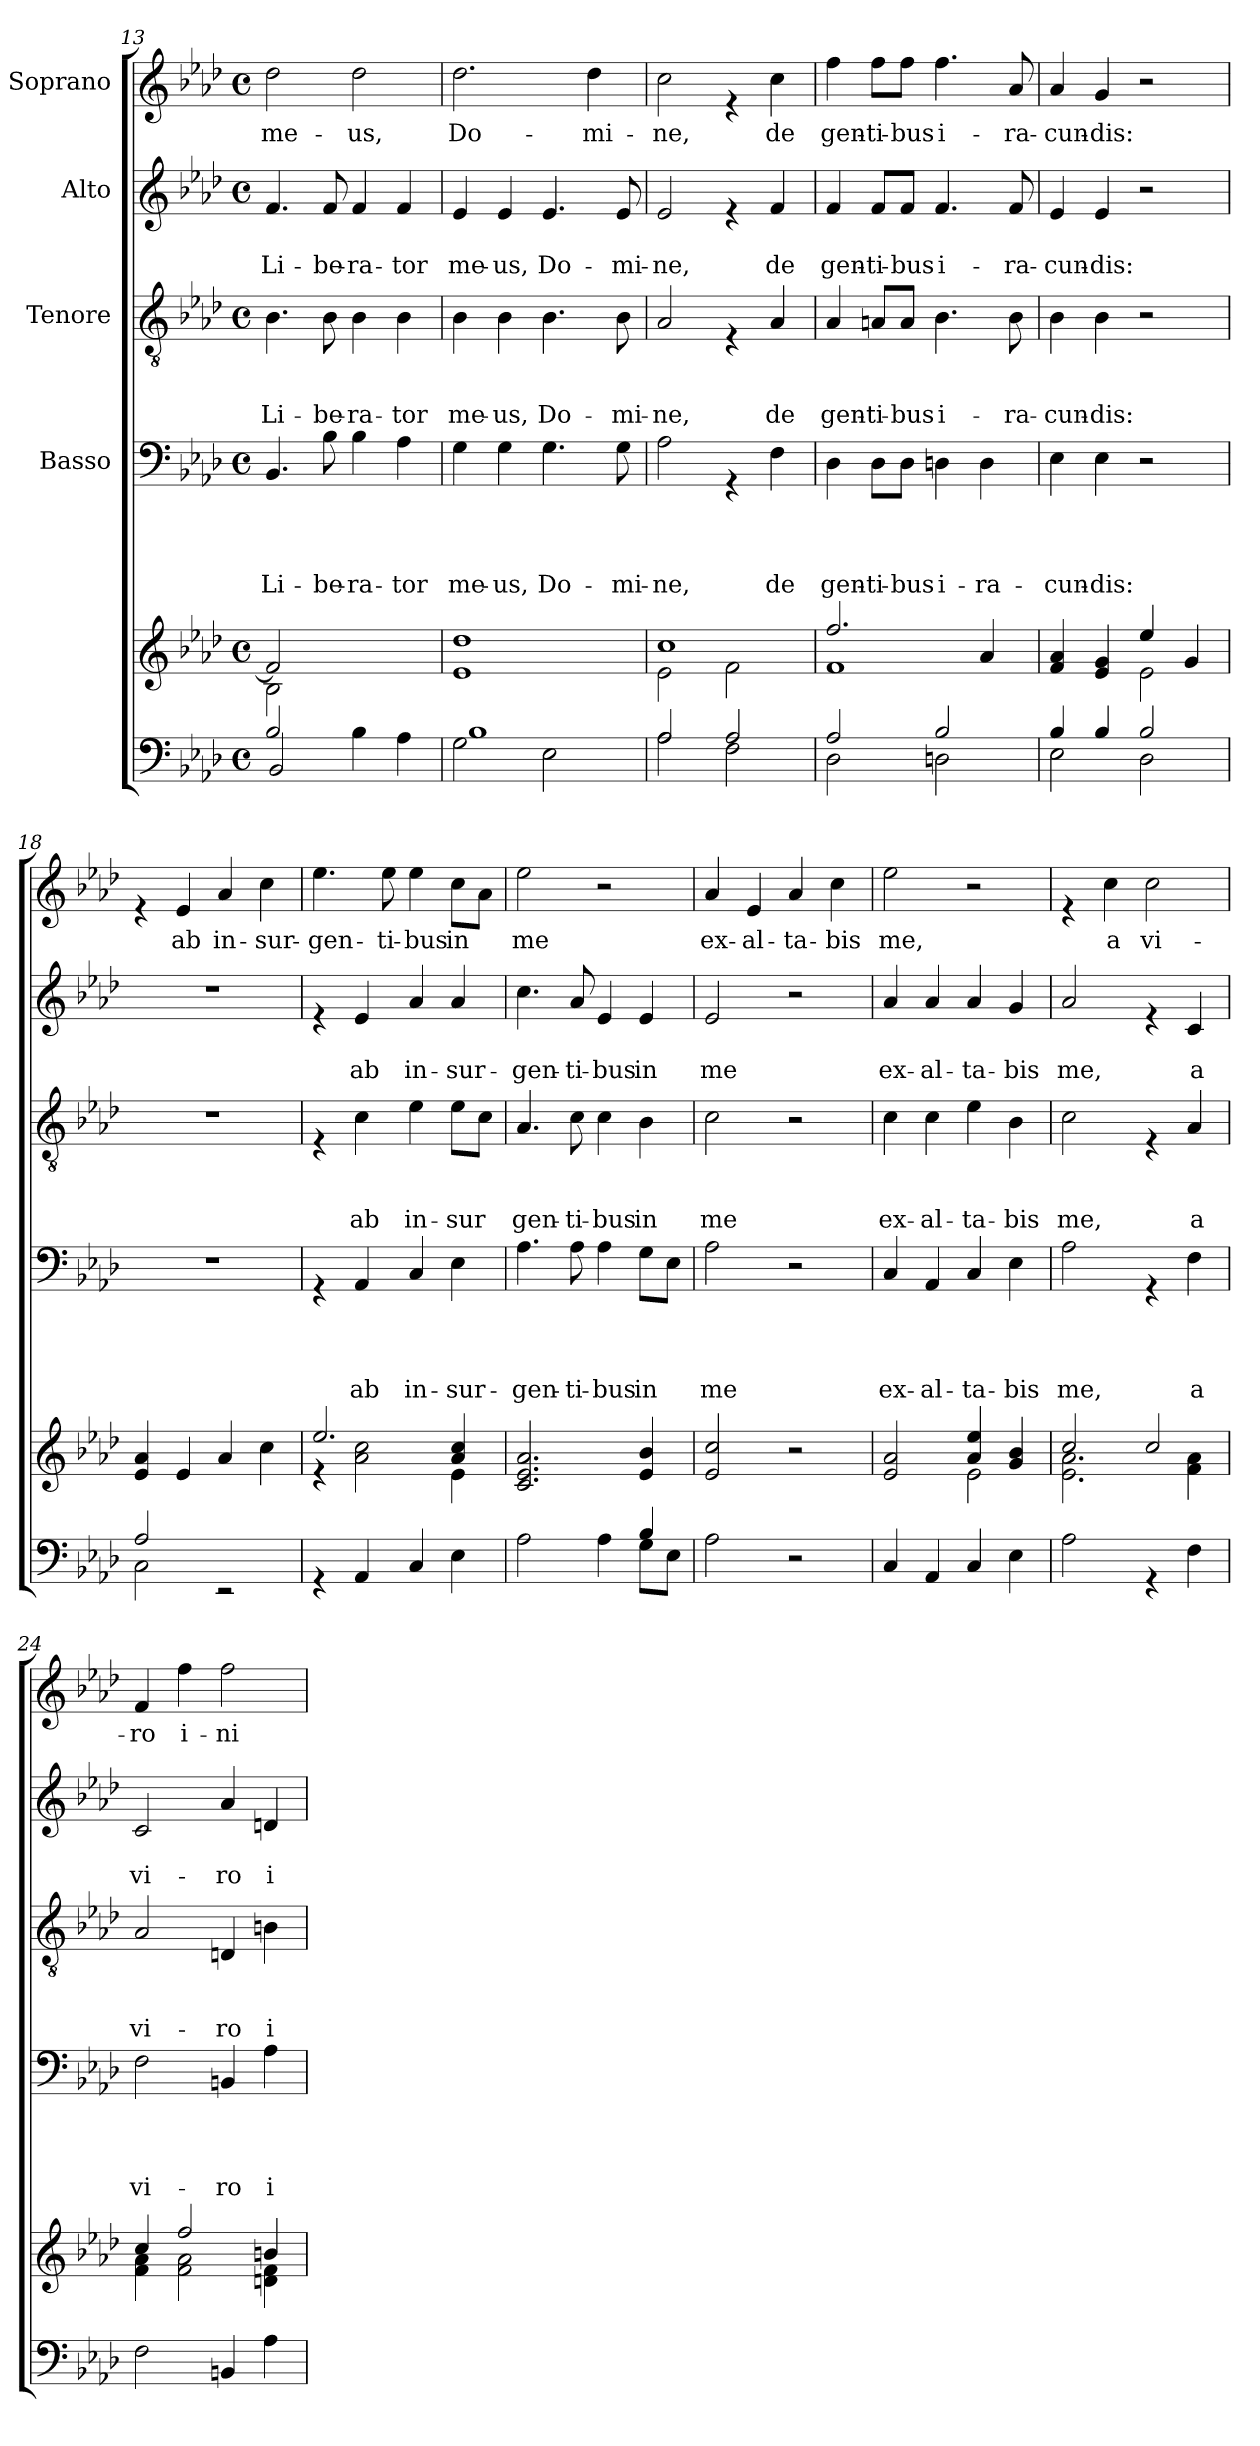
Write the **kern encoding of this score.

**kern	**kern	**kern	**text	**text	**text	**text	**kern	**text	**text	**text	**kern	**text	**text	**kern	**text
*part6	*part5	*part4	*part4	*part4	*part4	*part4	*part3	*part3	*part3	*part3	*part2	*part2	*part2	*part1	*part1
*staff6	*staff5	*staff4	*staff4	*staff4	*staff4	*staff4	*staff3	*staff3	*staff3	*staff3	*staff2	*staff2	*staff2	*staff1	*staff1
*	*	*I"Basso	*	*	*	*	*I"Tenore	*	*	*	*I"Alto	*	*	*I"Soprano	*
*clefF4	*clefG2	*clefF4	*	*	*	*	*clefGv2	*	*	*	*clefG2	*	*	*clefG2	*
*k[b-e-a-d-]	*k[b-e-a-d-]	*k[b-e-a-d-]	*	*	*	*	*k[b-e-a-d-]	*	*	*	*k[b-e-a-d-]	*	*	*k[b-e-a-d-]	*
*A-:	*A-:	*A-:	*	*	*	*	*A-:	*	*	*	*A-:	*	*	*A-:	*
*M4/4	*M4/4	*M4/4	*	*	*	*	*M4/4	*	*	*	*M4/4	*	*	*M4/4	*
*met(c)	*met(c)	*met(c)	*	*	*	*	*met(c)	*	*	*	*met(c)	*	*	*met(c)	*
=13	=13	=13	=13	=13	=13	=13	=13	=13	=13	=13	=13	=13	=13	=13	=13
*^	*^	*	*	*	*	*	*	*	*	*	*	*	*	*	*
!	!	!	!	!	!	!	!	!LO:LY:b	!	!	!	!LO:LY:b	!	!	!LO:LY:b	!	!LO:LY:b
2B-/	2BB-/	2f/]	2B-\	4.BB-/	.	.	.	Li-	4.B-\	.	.	Li-	4.f/	.	Li-	2dd-\	me-
!	!	!	!	!	!	!	!	!LO:LY:b	!	!	!	!LO:LY:b	!	!	!LO:LY:b	!	!
.	.	.	.	8B-\	.	.	.	-be-	8B-\	.	.	-be-	8f/	.	-be-	.	.
!	!	!	!	!	!	!	!	!LO:LY:b	!	!	!	!LO:LY:b	!	!	!LO:LY:b	!	!LO:LY:b
2ryy	4B-\	2ryy	2ryy	4B-\	.	.	.	-ra-	4B-\	.	.	-ra-	4f/	.	-ra-	2dd-\	-us,
!	!	!	!	!	!	!	!	!LO:LY:b	!	!	!	!LO:LY:b	!	!	!LO:LY:b	!	!
.	4A-\	.	.	4A-\	.	.	.	-tor	4B-\	.	.	-tor	4f/	.	-tor	.	.
*	*	*v	*v	*	*	*	*	*	*	*	*	*	*	*	*	*	*
=14	=14	=14	=14	=14	=14	=14	=14	=14	=14	=14	=14	=14	=14	=14	=14	=14
!	!	!	!	!	!	!	!LO:LY:b	!	!	!	!LO:LY:b	!	!	!LO:LY:b	!	!LO:LY:b
2G\	1B-	1e- 1dd-	4G\	.	.	.	me-	4B-\	.	.	me-	4e-/	.	me-	2.dd-\	Do-
!	!	!	!	!	!	!	!LO:LY:b	!	!	!	!LO:LY:b	!	!	!LO:LY:b	!	!
.	.	.	4G\	.	.	.	-us,	4B-\	.	.	-us,	4e-/	.	-us,	.	.
!	!	!	!	!	!	!	!LO:LY:b	!	!	!	!LO:LY:b	!	!	!LO:LY:b	!	!
2E-\	.	.	4.G\	.	.	.	Do-	4.B-\	.	.	Do-	4.e-/	.	Do-	.	.
!	!	!	!	!	!	!	!	!	!	!	!	!	!	!	!	!LO:LY:b
.	.	.	.	.	.	.	.	.	.	.	.	.	.	.	4dd-\	-mi-
!	!	!	!	!	!	!	!LO:LY:b	!	!	!	!LO:LY:b	!	!	!LO:LY:b	!	!
.	.	.	8G\	.	.	.	-mi-	8B-\	.	.	-mi-	8e-/	.	-mi-	.	.
!!LO:LB:g=z
=15	=15	=15	=15	=15	=15	=15	=15	=15	=15	=15	=15	=15	=15	=15	=15	=15
*	*	*^	*	*	*	*	*	*	*	*	*	*	*	*	*	*
!	!	!	!	!	!	!	!	!LO:LY:b	!	!	!	!LO:LY:b	!	!	!LO:LY:b	!	!LO:LY:b
2A-\	2A-/	1cc	2e-\	2A-\	.	.	.	-ne,	2A-/	.	.	-ne,	2e-/	.	-ne,	2cc\	-ne,
2F\	2A-/	.	2f\	4rGG	.	.	.	.	4rE	.	.	.	4re	.	.	4re	.
!	!	!	!	!	!	!	!	!LO:LY:b	!	!	!	!LO:LY:b	!	!	!LO:LY:b	!	!LO:LY:b
.	.	.	.	4F\	.	.	.	de	4A-/	.	.	de	4f/	.	de	4cc\	de
=16	=16	=16	=16	=16	=16	=16	=16	=16	=16	=16	=16	=16	=16	=16	=16	=16	=16
!	!	!	!	!	!	!	!	!LO:LY:b	!	!	!	!LO:LY:b	!	!	!LO:LY:b	!	!LO:LY:b
2D-\	2A-/	2.ff/	1f	4D-\	.	.	.	gen-	4A-/	.	.	gen-	4f/	.	gen-	4ff\	gen-
!	!	!	!	!	!	!	!	!LO:LY:b	!	!	!	!LO:LY:b	!	!	!LO:LY:b	!	!LO:LY:b
.	.	.	.	8D-\L	.	.	.	-ti-	8An/L	.	.	-ti-	8f/L	.	-ti-	8ff\L	-ti-
!	!	!	!	!	!	!	!	!LO:LY:b	!	!	!	!LO:LY:b	!	!	!LO:LY:b	!	!LO:LY:b
.	.	.	.	8D-\J	.	.	.	-bus	8A/J	.	.	-bus	8f/J	.	-bus	8ff\J	-bus
!	!	!	!	!	!	!	!	!LO:LY:b	!	!	!	!LO:LY:b	!	!	!LO:LY:b	!	!LO:LY:b
2Dn\	2B-/	.	.	4Dn\	.	.	.	i-	4.B-\	.	.	i-	4.f/	.	i-	4.ff\	i-
!	!	!	!	!	!	!	!	!LO:LY:b	!	!	!	!	!	!	!	!	!
.	.	4a-/	.	4D\	.	.	.	-ra-	.	.	.	.	.	.	.	.	.
!	!	!	!	!	!	!	!	!	!	!	!	!LO:LY:b	!	!	!LO:LY:b	!	!LO:LY:b
.	.	.	.	.	.	.	.	.	8B-\	.	.	-ra-	8f/	.	-ra-	8a-/	-ra-
!!LO:LB:g=z
=17	=17	=17	=17	=17	=17	=17	=17	=17	=17	=17	=17	=17	=17	=17	=17	=17	=17
!	!	!	!	!	!	!	!	!LO:LY:b	!	!	!	!LO:LY:b	!	!	!LO:LY:b	!	!LO:LY:b
2E-\	4B-/	4f/ 4a-/	2ryy	4E-\	.	.	.	-cun-	4B-\	.	.	-cun-	4e-/	.	-cun-	4a-/	-cun-
!	!	!	!	!	!	!	!	!LO:LY:b	!	!	!	!LO:LY:b	!	!	!LO:LY:b	!	!LO:LY:b
.	4B-/	4e-/ 4g/	.	4E-\	.	.	.	-dis:	4B-\	.	.	-dis:	4e-/	.	-dis:	4g/	-dis:
2D-\	2B-/	4ee-/	2e-\	2r	.	.	.	.	2r	.	.	.	2r	.	.	2r	.
.	.	4g/	.	.	.	.	.	.	.	.	.	.	.	.	.	.	.
*	*	*v	*v	*	*	*	*	*	*	*	*	*	*	*	*	*	*
=18	=18	=18	=18	=18	=18	=18	=18	=18	=18	=18	=18	=18	=18	=18	=18	=18
2C\	2A-/	4e-/ 4a-/	1r	.	.	.	.	1r	.	.	.	1r	.	.	4re	.
!	!	!	!	!	!	!	!	!	!	!	!	!	!	!	!	!LO:LY:b
.	.	4e-/	.	.	.	.	.	.	.	.	.	.	.	.	4e-/	ab
!	!	!	!	!	!	!	!	!	!	!	!	!	!	!	!	!LO:LY:b
2rEE	2ryy	4a-/	.	.	.	.	.	.	.	.	.	.	.	.	4a-/	in-
!	!	!	!	!	!	!	!	!	!	!	!	!	!	!	!	!LO:LY:b
.	.	4cc\	.	.	.	.	.	.	.	.	.	.	.	.	4cc\	-sur-
*v	*v	*	*	*	*	*	*	*	*	*	*	*	*	*	*	*
=19	=19	=19	=19	=19	=19	=19	=19	=19	=19	=19	=19	=19	=19	=19	=19
*	*^	*	*	*	*	*	*	*	*	*	*	*	*	*	*
!	!	!	!	!	!	!	!	!	!	!	!	!	!	!	!	!LO:LY:b
4rGG	2.ee-/	4re	4rGG	.	.	.	.	4rE	.	.	.	4re	.	.	4.ee-\	-gen-
!	!	!	!	!	!	!	!LO:LY:b	!	!	!	!LO:LY:b	!	!	!LO:LY:b	!	!
4AA-/	.	2a-\ 2cc\	4AA-/	.	.	.	ab	4c\	.	.	ab	4e-/	.	ab	.	.
!	!	!	!	!	!	!	!	!	!	!	!	!	!	!	!	!LO:LY:b
.	.	.	.	.	.	.	.	.	.	.	.	.	.	.	8ee-\	-ti-
!	!	!	!	!	!	!	!LO:LY:b	!	!	!	!LO:LY:b	!	!	!LO:LY:b	!	!LO:LY:b
4C/	.	.	4C/	.	.	.	in-	4e-\	.	.	in-	4a-/	.	in-	4ee-\	-bus
!	!	!	!	!	!	!	!LO:LY:b	!	!	!	!LO:LY:b	!	!	!LO:LY:b	!	!LO:LY:b
4E-\	4a-/ 4cc/	4e-\	4E-\	.	.	.	-sur-	8e-\L	.	.	-sur	4a-/	.	-sur-	8cc\L	in
.	.	.	.	.	.	.	.	8c\J	.	.	.	.	.	.	8a-\J	.
*	*v	*v	*	*	*	*	*	*	*	*	*	*	*	*	*	*
=20	=20	=20	=20	=20	=20	=20	=20	=20	=20	=20	=20	=20	=20	=20	=20
*^	*	*	*	*	*	*	*	*	*	*	*	*	*	*	*
!	!	!	!	!	!	!	!LO:LY:b	!	!	!	!LO:LY:b	!	!	!LO:LY:b	!	!LO:LY:b
2A-\	2.ryy	2.c/ 2.e-/ 2.a-/	4.A-\	.	.	.	-gen-	4.A-/	.	.	gen-	4.cc\	.	-gen-	2ee-\	me
!	!	!	!	!	!	!	!LO:LY:b	!	!	!	!LO:LY:b	!	!	!LO:LY:b	!	!
.	.	.	8A-\	.	.	.	-ti-	8c\	.	.	-ti-	8a-/	.	-ti-	.	.
!	!	!	!	!	!	!	!LO:LY:b	!	!	!	!LO:LY:b	!	!	!LO:LY:b	!	!
4A-\	.	.	4A-\	.	.	.	-bus	4c\	.	.	-bus	4e-/	.	-bus	2r	.
!	!	!	!	!	!	!	!LO:LY:b	!	!	!	!LO:LY:b	!	!	!LO:LY:b	!	!
8G\L	4B-/	4e-/ 4b-/	8G\L	.	.	.	in	4B-\	.	.	in	4e-/	.	in	.	.
8E-\J	.	.	8E-\J	.	.	.	.	.	.	.	.	.	.	.	.	.
*v	*v	*	*	*	*	*	*	*	*	*	*	*	*	*	*	*
=21	=21	=21	=21	=21	=21	=21	=21	=21	=21	=21	=21	=21	=21	=21	=21
!	!	!	!	!	!	!LO:LY:b	!	!	!	!LO:LY:b	!	!	!LO:LY:b	!	!LO:LY:b
2A-\	2e-/ 2cc/	2A-\	.	.	.	me	2c\	.	.	me	2e-/	.	me	4a-/	ex-
!	!	!	!	!	!	!	!	!	!	!	!	!	!	!	!LO:LY:b
.	.	.	.	.	.	.	.	.	.	.	.	.	.	4e-/	-al-
!	!	!	!	!	!	!	!	!	!	!	!	!	!	!	!LO:LY:b
2r	2r	2r	.	.	.	.	2r	.	.	.	2r	.	.	4a-/	-ta-
!	!	!	!	!	!	!	!	!	!	!	!	!	!	!	!LO:LY:b
.	.	.	.	.	.	.	.	.	.	.	.	.	.	4cc\	-bis
!!LO:PB:g=z
=22	=22	=22	=22	=22	=22	=22	=22	=22	=22	=22	=22	=22	=22	=22	=22
*	*^	*	*	*	*	*	*	*	*	*	*	*	*	*	*
!	!	!	!	!	!	!	!LO:LY:b	!	!	!	!LO:LY:b	!	!	!LO:LY:b	!	!LO:LY:b
4C/	2e-/ 2a-/	2ryy	4C/	.	.	.	ex-	4c\	.	.	ex-	4a-/	.	ex-	2ee-\	me,
!	!	!	!	!	!	!	!LO:LY:b	!	!	!	!LO:LY:b	!	!	!LO:LY:b	!	!
4AA-/	.	.	4AA-/	.	.	.	-al-	4c\	.	.	-al-	4a-/	.	-al-	.	.
!	!	!	!	!	!	!	!LO:LY:b	!	!	!	!LO:LY:b	!	!	!LO:LY:b	!	!
4C/	4a-/ 4ee-/	2e-\	4C/	.	.	.	-ta-	4e-\	.	.	-ta-	4a-/	.	-ta-	2r	.
!	!	!	!	!	!	!	!LO:LY:b	!	!	!	!LO:LY:b	!	!	!LO:LY:b	!	!
4E-\	4g/ 4b-/	.	4E-\	.	.	.	-bis	4B-\	.	.	-bis	4g/	.	-bis	.	.
=23	=23	=23	=23	=23	=23	=23	=23	=23	=23	=23	=23	=23	=23	=23	=23	=23
!	!	!	!	!	!	!	!LO:LY:b	!	!	!	!LO:LY:b	!	!	!LO:LY:b	!	!
2A-\	2cc/	2.e-\ 2.a-\	2A-\	.	.	.	me,	2c\	.	.	me,	2a-/	.	me,	4re	.
!	!	!	!	!	!	!	!	!	!	!	!	!	!	!	!	!LO:LY:b
.	.	.	.	.	.	.	.	.	.	.	.	.	.	.	4cc\	a
!	!	!	!	!	!	!	!	!	!	!	!	!	!	!	!	!LO:LY:b
4rGG	2cc/	.	4rGG	.	.	.	.	4rE	.	.	.	4re	.	.	2cc\	vi-
!	!	!	!	!	!	!	!LO:LY:b	!	!	!	!LO:LY:b	!	!	!LO:LY:b	!	!
4F\	.	4f\ 4a-\	4F\	.	.	.	a	4A-/	.	.	a	4c/	.	a	.	.
=24	=24	=24	=24	=24	=24	=24	=24	=24	=24	=24	=24	=24	=24	=24	=24	=24
!	!	!	!	!	!	!	!LO:LY:b	!	!	!	!LO:LY:b	!	!	!LO:LY:b	!	!LO:LY:b
2F\	4cc/	4f\ 4a-\	2F\	.	.	.	vi-	2A-/	.	.	vi-	2c/	.	vi-	4f/	-ro
!	!	!	!	!	!	!	!	!	!	!	!	!	!	!	!	!LO:LY:b
.	2ff/	2f\ 2a-\	.	.	.	.	.	.	.	.	.	.	.	.	4ff\	i-
!	!	!	!	!	!	!	!LO:LY:b	!	!	!	!LO:LY:b	!	!	!LO:LY:b	!	!LO:LY:b
4BBn/	.	.	4BBn/	.	.	.	-ro	4Dn/	.	.	-ro	4a-/	.	-ro	2ff\	-ni-
!	!	!	!	!	!	!	!LO:LY:b	!	!	!	!LO:LY:b	!	!	!LO:LY:b	!	!
4A-\	4bn/	4dn\ 4f\	4A-\	.	.	.	i-	4Bn\	.	.	i-	4dn/	.	i-	.	.
*	*v	*v	*	*	*	*	*	*	*	*	*	*	*	*	*	*
=	=	=	=	=	=	=	=	=	=	=	=	=	=	=	=
*-	*-	*-	*-	*-	*-	*-	*-	*-	*-	*-	*-	*-	*-	*-	*-
